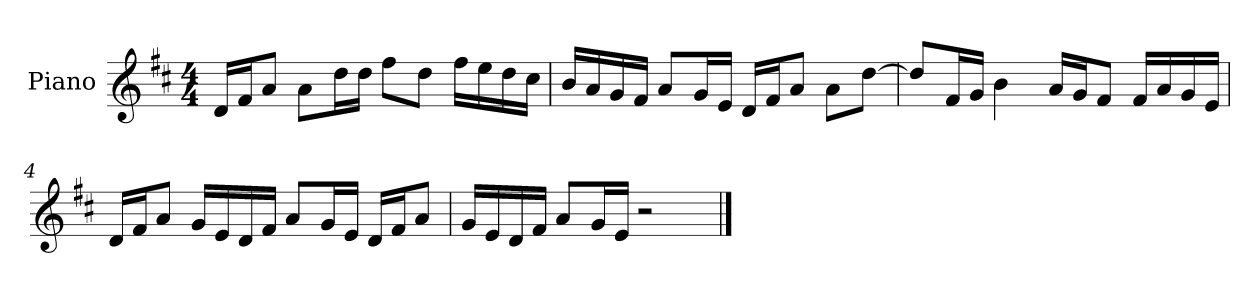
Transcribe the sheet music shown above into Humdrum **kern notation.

**kern
*part1
*staff1
*I"Piano
*I'P-no
*clefG2
*k[f#c#]
*M4/4
*MM90
=1
16d/LL
16f#/J
8a/J
8a\L
16dd\L
16dd\JJ
8ff#\L
8dd\J
16ff#\LL
16ee\
16dd\
16cc#\JJ
=2
16b/LL
16a/
16g/
16f#/JJ
8a/L
16g/L
16e/JJ
16d/LL
16f#/J
8a/J
8a\L
[8dd\J
=3
8dd/L]
16f#/L
16g/JJ
4b\
16a/LL
16g/J
8f#/J
16f#/LL
16a/
16g/
16e/JJ
!!LO:LB:g=z
=4
16d/LL
16f#/J
8a/J
16g/LL
16e/
16d/
16f#/JJ
8a/L
16g/L
16e/JJ
16d/LL
16f#/J
8a/J
=5
16g/LL
16e/
16d/
16f#/JJ
8a/L
16g/L
16e/JJ
2r
==
*-
